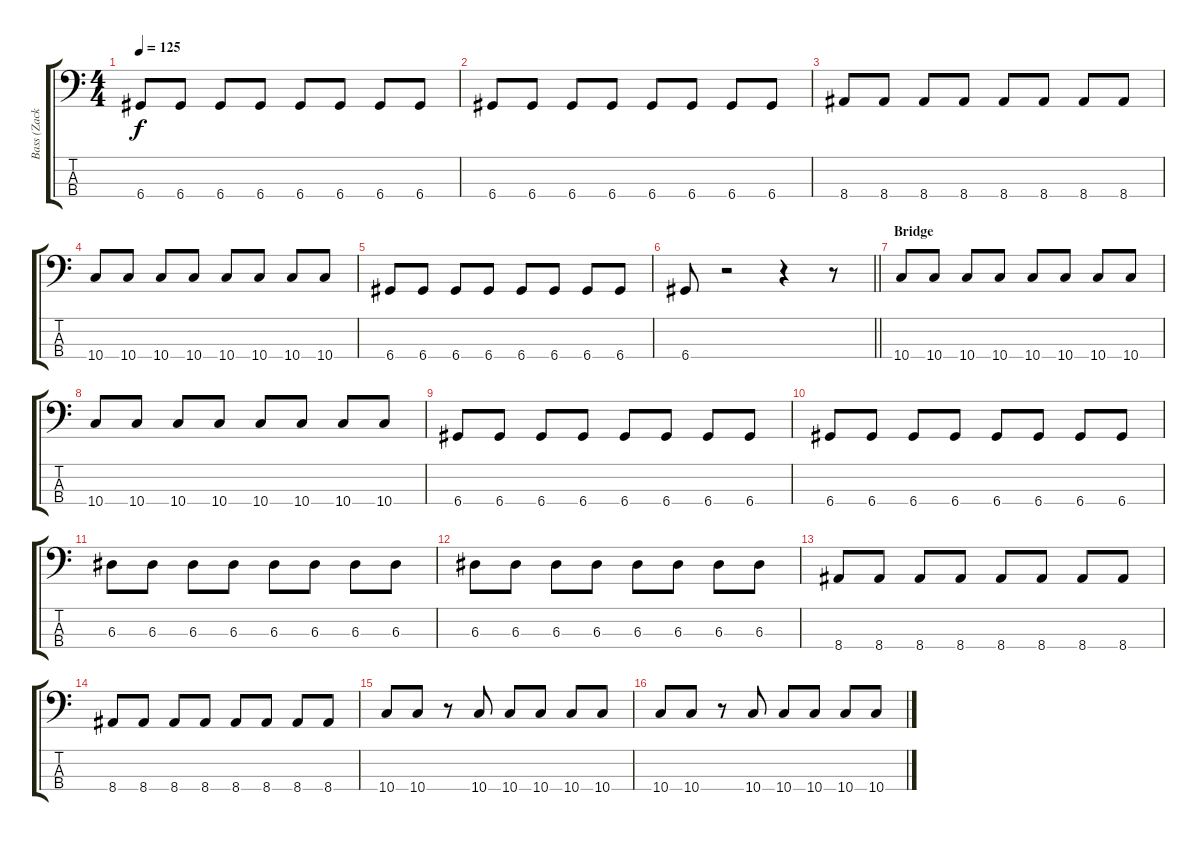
\track ("Bass (Zack)" "Bass (Zack") {instrument electricbassfinger}
\staff {score tabs}
\tuning (G2 D2 A1 D1) {hide}
\ts (4 4)
\tempo 125
\clef f4
\ks c
6.4.8{dy f} 6.4.8 6.4.8 6.4.8 6.4.8 6.4.8 6.4.8 6.4.8 |
6.4.8 6.4.8 6.4.8 6.4.8 6.4.8 6.4.8 6.4.8 6.4.8 |
8.4.8 8.4.8 8.4.8 8.4.8 8.4.8 8.4.8 8.4.8 8.4.8 |
10.4.8 10.4.8 10.4.8 10.4.8 10.4.8 10.4.8 10.4.8 10.4.8 |
6.4.8 6.4.8 6.4.8 6.4.8 6.4.8 6.4.8 6.4.8 6.4.8 |
\barLineRight lightlight
6.4.8 r.2 r.4 r.8 |
\section ("" "Bridge")
10.4.8 10.4.8 10.4.8 10.4.8 10.4.8 10.4.8 10.4.8 10.4.8 |
10.4.8 10.4.8 10.4.8 10.4.8 10.4.8 10.4.8 10.4.8 10.4.8 |
6.4.8 6.4.8 6.4.8 6.4.8 6.4.8 6.4.8 6.4.8 6.4.8 |
6.4.8 6.4.8 6.4.8 6.4.8 6.4.8 6.4.8 6.4.8 6.4.8 |
6.3.8 6.3.8 6.3.8 6.3.8 6.3.8 6.3.8 6.3.8 6.3.8 |
6.3.8 6.3.8 6.3.8 6.3.8 6.3.8 6.3.8 6.3.8 6.3.8 |
8.4.8 8.4.8 8.4.8 8.4.8 8.4.8 8.4.8 8.4.8 8.4.8 |
8.4.8 8.4.8 8.4.8 8.4.8 8.4.8 8.4.8 8.4.8 8.4.8 |
10.4.8 10.4.8 r.8 10.4.8 10.4.8 10.4.8 10.4.8 10.4.8 |
10.4.8 10.4.8 r.8 10.4.8 10.4.8 10.4.8 10.4.8 10.4.8
